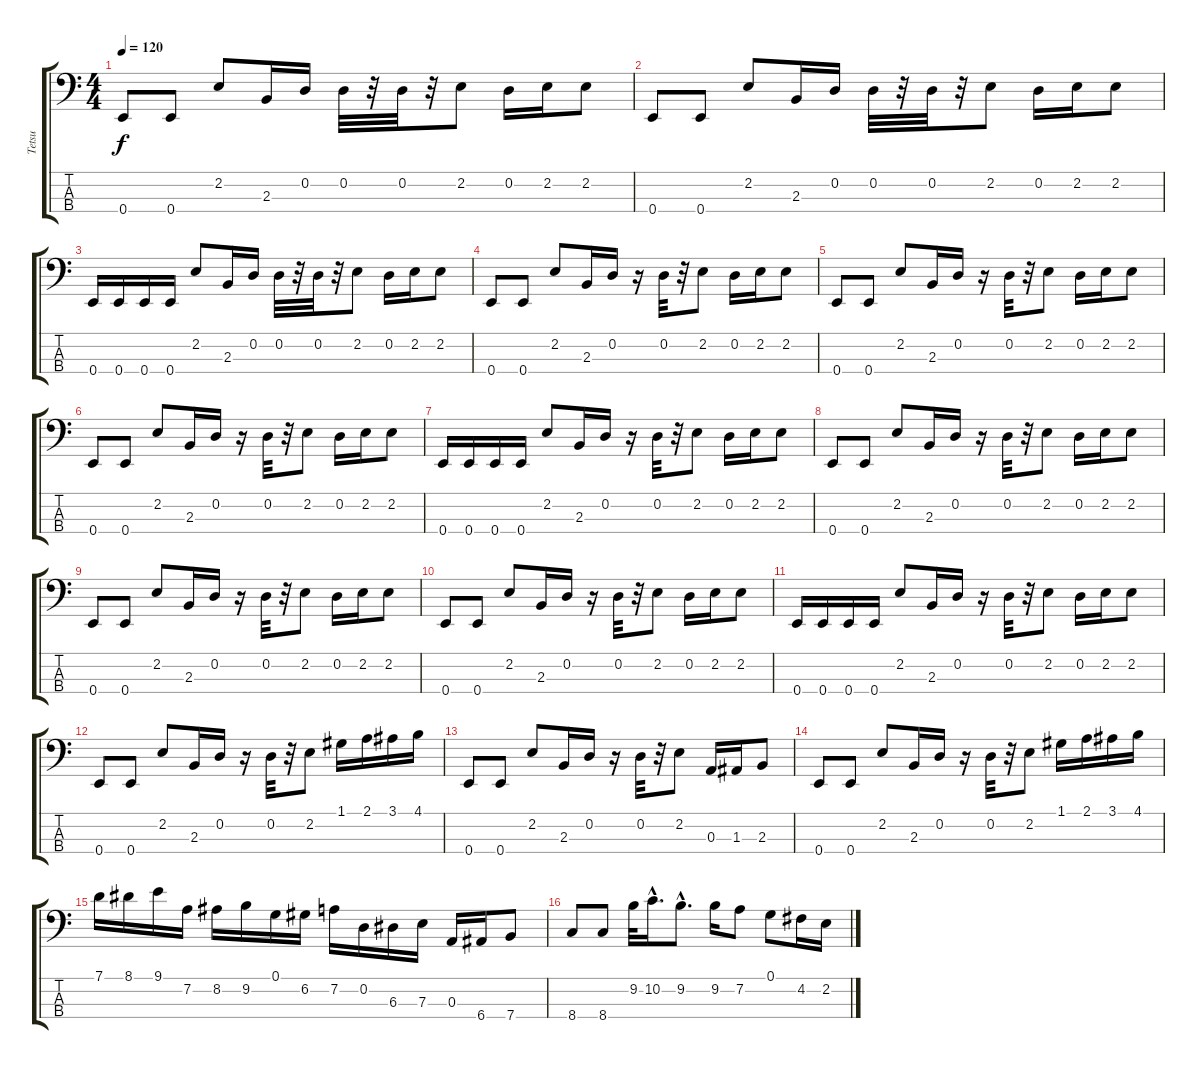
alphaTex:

\track ("Tetsu" "Tetsu") {instrument slapbass1}
\staff {score tabs}
\tuning (G2 D2 A1 E1) {hide}
\ts (4 4)
\tempo 120
\clef f4
\ks c
0.4.8{dy f} 0.4.8 2.2.8 2.3.16 0.2.16 0.2.32 r.32 0.2.32 r.32 2.2.8 0.2.16 2.2.16 2.2.8 |
0.4.8 0.4.8 2.2.8 2.3.16 0.2.16 0.2.32 r.32 0.2.32 r.32 2.2.8 0.2.16 2.2.16 2.2.8 |
0.4.16 0.4.16 0.4.16 0.4.16 2.2.8 2.3.16 0.2.16 0.2.32 r.32 0.2.32 r.32 2.2.8 0.2.16 2.2.16 2.2.8 |
0.4.8 0.4.8 2.2.8 2.3.16 0.2.16 r.16 0.2.32 r.32 2.2.8 0.2.16 2.2.16 2.2.8 |
0.4.8 0.4.8 2.2.8 2.3.16 0.2.16 r.16 0.2.32 r.32 2.2.8 0.2.16 2.2.16 2.2.8 |
0.4.8 0.4.8 2.2.8 2.3.16 0.2.16 r.16 0.2.32 r.32 2.2.8 0.2.16 2.2.16 2.2.8 |
0.4.16 0.4.16 0.4.16 0.4.16 2.2.8 2.3.16 0.2.16 r.16 0.2.32 r.32 2.2.8 0.2.16 2.2.16 2.2.8 |
0.4.8 0.4.8 2.2.8 2.3.16 0.2.16 r.16 0.2.32 r.32 2.2.8 0.2.16 2.2.16 2.2.8 |
0.4.8 0.4.8 2.2.8 2.3.16 0.2.16 r.16 0.2.32 r.32 2.2.8 0.2.16 2.2.16 2.2.8 |
0.4.8 0.4.8 2.2.8 2.3.16 0.2.16 r.16 0.2.32 r.32 2.2.8 0.2.16 2.2.16 2.2.8 |
0.4.16 0.4.16 0.4.16 0.4.16 2.2.8 2.3.16 0.2.16 r.16 0.2.32 r.32 2.2.8 0.2.16 2.2.16 2.2.8 |
0.4.8 0.4.8 2.2.8 2.3.16 0.2.16 r.16 0.2.32 r.32 2.2.8 1.1.16 2.1.16 3.1.16 4.1.16 |
0.4.8 0.4.8 2.2.8 2.3.16 0.2.16 r.16 0.2.32 r.32 2.2.8 0.3.16 1.3.16 2.3.8 |
0.4.8 0.4.8 2.2.8 2.3.16 0.2.16 r.16 0.2.32 r.32 2.2.8 1.1.16 2.1.16 3.1.16 4.1.16 |
7.1.16 8.1.16 9.1.16 7.2.16 8.2.16 9.2.16 0.1.16 6.2.16 7.2.16 0.2.16 6.3.16 7.3.16 0.3.16 6.4.16 7.4.8 |
8.4.8 8.4.8 9.2.32 10.2{hac}.16{d} 9.2{hac}.8{d} 9.2.16 7.2.8 0.1.8 4.2.16 2.2.16
